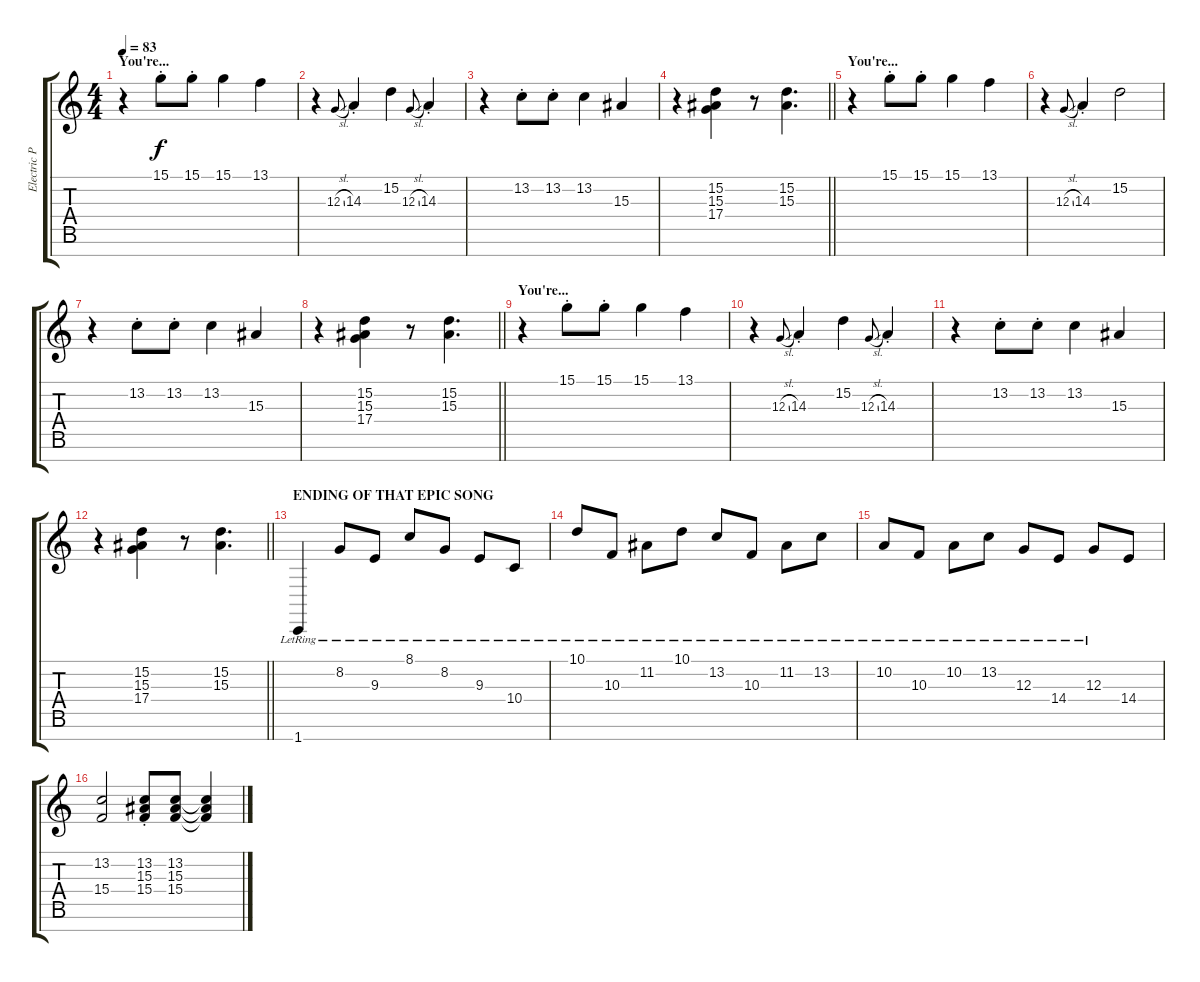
\track ("Electric Piano L (Keith)" "Electric P") {instrument electricpiano2}
\staff {score tabs}
\tuning (E4 B3 G3 D3 A2 E2 B1) {hide}
\ts (4 4)
\section ("" "You're...")
\tempo 83
\clef g2
\ks c
r.4{dy f} 15.1{st}.8 15.1{st}.8 15.1.4 13.1.4 |
r.4 12.3{sl}.8{gr onbeat} 14.3{st}.4 15.2.4 12.3{sl}.8{gr onbeat} 14.3{st}.4 |
r.4 13.2{st}.8 13.2{st}.8 13.2.4 15.3.4 |
\barLineRight lightlight
r.4 (15.2 15.3 17.4).4 r.8 (15.2 15.3).4{d} |
\section ("" "You're...")
r.4 15.1{st}.8 15.1{st}.8 15.1.4 13.1.4 |
r.4 12.3{sl}.8{gr onbeat} 14.3{st}.4 15.2.2 |
r.4 13.2{st}.8 13.2{st}.8 13.2.4 15.3.4 |
\barLineRight lightlight
r.4 (15.2 15.3 17.4).4 r.8 (15.2 15.3).4{d} |
\section ("" "You're...")
r.4 15.1{st}.8 15.1{st}.8 15.1.4 13.1.4 |
r.4 12.3{sl}.8{gr onbeat} 14.3{st}.4 15.2.4 12.3{sl}.8{gr onbeat} 14.3{st}.4 |
r.4 13.2{st}.8 13.2{st}.8 13.2.4 15.3.4 |
\barLineRight lightlight
r.4 (15.2 15.3 17.4).4 r.8 (15.2 15.3).4{d} |
\section ("" "ENDING OF THAT EPIC SONG")
1.7{lr}.4 8.2{lr}.8 9.3{lr}.8 8.1{lr}.8 8.2{lr}.8 9.3{lr}.8 10.4{lr}.8 |
10.1{lr}.8 10.3{lr}.8 11.2{lr}.8 10.1{lr}.8 13.2{lr}.8 10.3{lr}.8 11.2{lr}.8 13.2{lr}.8 |
10.2{lr}.8 10.3{lr}.8 10.2{lr}.8 13.2{lr}.8 12.3{lr}.8 14.4{lr}.8 12.3{lr}.8 14.4.8 |
(13.2 15.4).2 (13.2{st} 15.3 15.4).8 (13.2 15.3 15.4).8 (13.2{t} 15.3{t} 15.4{t}).4
